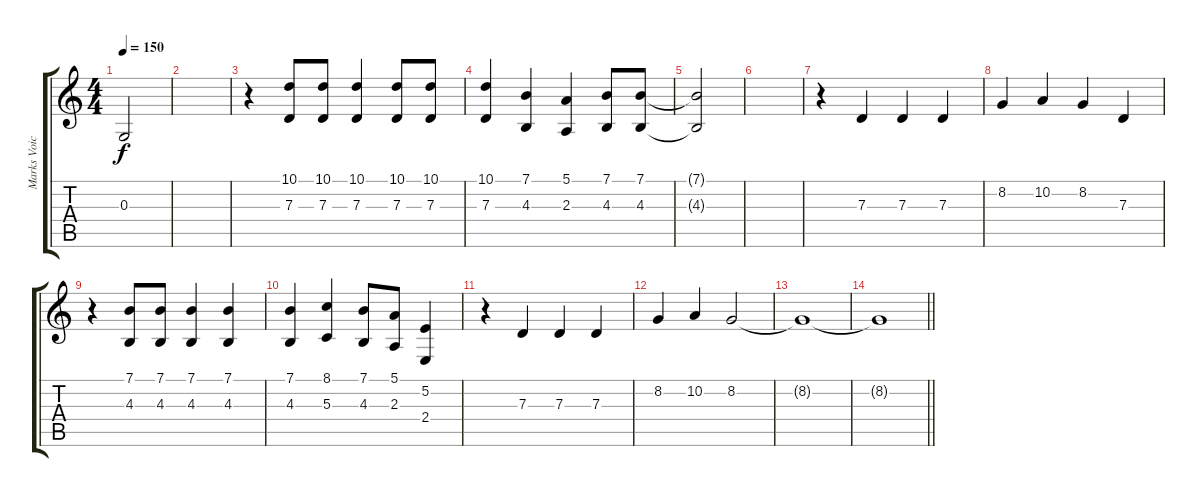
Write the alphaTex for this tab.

\track ("Marks Voice" "Marks Voic") {instrument tenorsax}
\staff {score tabs}
\tuning (E4 B3 G3 D3 A2 E2) {hide}
\ts (4 4)
\tempo 150
\clef g2
\ks c
0.3{t}.2{dy f} |
|
r.4 (10.1 7.3).8 (10.1 7.3).8 (10.1 7.3).4 (10.1 7.3).8 (10.1 7.3).8 |
(10.1 7.3).4 (7.1 4.3).4 (5.1 2.3).4 (7.1 4.3).8 (7.1 4.3).8 |
(7.1{t} 4.3{t}).2 |
|
r.4 7.3.4 7.3.4 7.3.4 |
8.2.4 10.2.4 8.2.4 7.3.4 |
r.4 (7.1 4.3).8 (7.1 4.3).8 (7.1 4.3).4 (7.1 4.3).4 |
(7.1 4.3).4 (8.1 5.3).4 (7.1 4.3).8 (5.1 2.3).8 (5.2 2.4).4 |
r.4 7.3.4 7.3.4 7.3.4 |
8.2.4 10.2.4 8.2.2 |
8.2{t}.1 |
\barLineRight lightlight
8.2{t}.1
